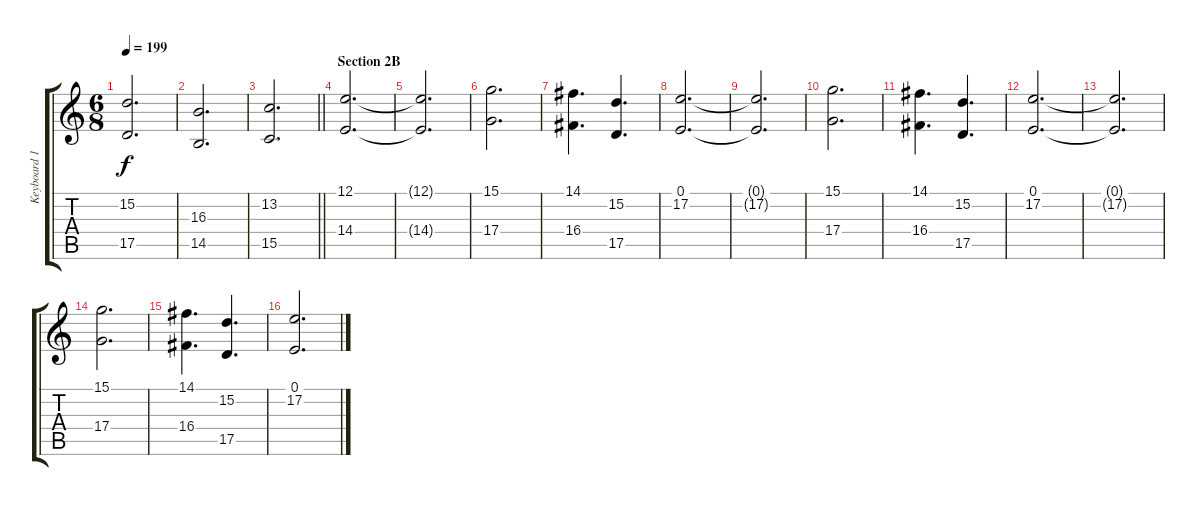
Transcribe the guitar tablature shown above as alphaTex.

\track ("Keyboard 1" "Keyboard 1") {instrument stringensemble1}
\staff {score tabs}
\tuning (E4 B3 G3 D3 A2 E2) {hide}
\ts (6 8)
\tempo 199
\clef g2
\ks c
(15.2 17.5).2{d dy f} |
(16.3 14.5).2{d} |
\barLineRight lightlight
(13.2 15.5).2{d} |
\section ("" "Section 2B")
(12.1 14.4).2{d} |
(12.1{t} 14.4{t}).2{d} |
(15.1 17.4).2{d} |
(14.1 16.4).4{d} (15.2 17.5).4{d} |
(0.1 17.2).2{d} |
(0.1{t} 17.2{t}).2{d} |
(15.1 17.4).2{d} |
(14.1 16.4).4{d} (15.2 17.5).4{d} |
(0.1 17.2).2{d} |
(0.1{t} 17.2{t}).2{d} |
(15.1 17.4).2{d} |
(14.1 16.4).4{d} (15.2 17.5).4{d} |
(0.1 17.2).2{d}
